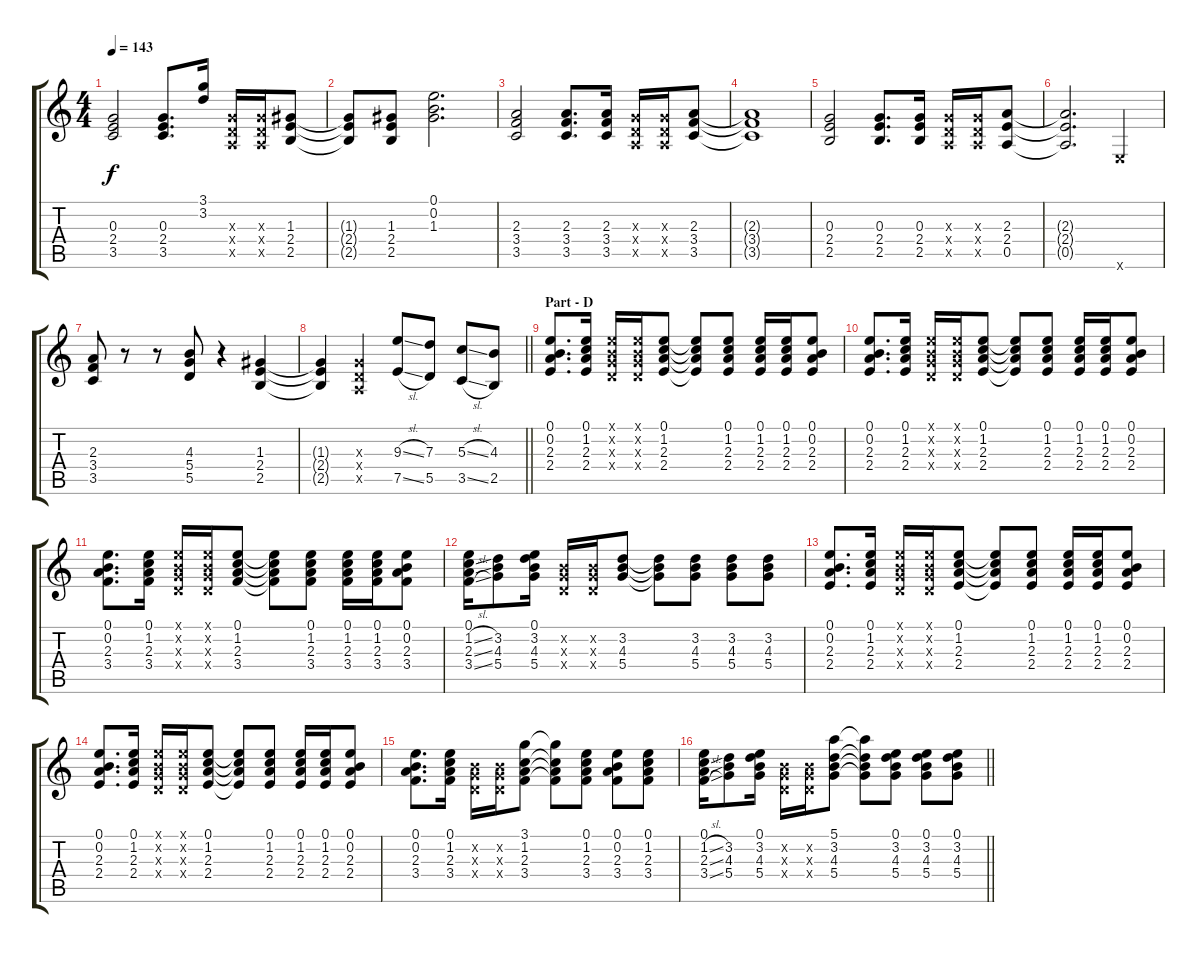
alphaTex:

\track "" {instrument distortionguitar}
\staff {score tabs}
\tuning (E4 B3 G3 D3 A2 E2) {hide}
\ts (4 4)
\tempo 143
\clef g2
\ks c
(0.3 2.4 3.5).2{dy f} (0.3 2.4 3.5).8{d} (3.1 3.2).16 (0.3{x} 0.4{x} 0.5{x}).16 (0.3{x} 0.4{x} 0.5{x}).16 (1.3 2.4 2.5).8 |
(1.3{t} 2.4{t} 2.5{t}).8 (1.3 2.4 2.5).8 (0.1 0.2 1.3).2{d} |
(2.3 3.4 3.5).2 (2.3 3.4 3.5).8{d} (2.3 3.4 3.5).16 (0.3{x} 0.4{x} 0.5{x}).16 (0.3{x} 0.4{x} 0.5{x}).16 (2.3 3.4 3.5).8 |
(2.3{t} 3.4{t} 3.5{t}).1 |
(0.3 2.4 2.5).2 (0.3 2.4 2.5).8{d} (0.3 2.4 2.5).16 (0.3{x} 0.4{x} 0.5{x}).16 (0.3{x} 0.4{x} 0.5{x}).16 (2.3 2.4 0.5).8 |
(2.3{t} 2.4{t} 0.5{t}).2{d} 0.6{x}.4 |
(2.3 3.4 3.5).8 r.8 r.8 (4.3 5.4 5.5).8 r.4 (1.3 2.4 2.5).4 |
\barLineRight lightlight
(1.3{t} 2.4{t} 2.5{t}).4 (0.3{x} 0.4{x} 0.5{x}).4 (9.3{sl} 7.5{sl}).8 (7.3 5.5).8 (5.3{sl} 3.5{sl}).8 (4.3 2.5).8 |
\section ("" "Part - D")
(0.1 0.2 2.3 2.4).8{d} (0.1 1.2 2.3 2.4).16 (0.1{x} 0.2{x} 0.3{x} 0.4{x}).16 (0.1{x} 0.2{x} 0.3{x} 0.4{x}).16 (0.1 1.2 2.3 2.4).8 (0.1{t} 1.2{t} 2.3{t} 2.4{t}).8 (0.1 1.2 2.3 2.4).8 (0.1 1.2 2.3 2.4).16 (0.1 1.2 2.3 2.4).16 (0.1 0.2 2.3 2.4).8 |
(0.1 0.2 2.3 2.4).8{d} (0.1 1.2 2.3 2.4).16 (0.1{x} 0.2{x} 0.3{x} 0.4{x}).16 (0.1{x} 0.2{x} 0.3{x} 0.4{x}).16 (0.1 1.2 2.3 2.4).8 (0.1{t} 1.2{t} 2.3{t} 2.4{t}).8 (0.1 1.2 2.3 2.4).8 (0.1 1.2 2.3 2.4).16 (0.1 1.2 2.3 2.4).16 (0.1 0.2 2.3 2.4).8 |
(0.1 0.2 2.3 3.4).8{d} (0.1 1.2 2.3 3.4).16 (0.1{x} 0.2{x} 0.3{x} 0.4{x}).16 (0.1{x} 0.2{x} 0.3{x} 0.4{x}).16 (0.1 1.2 2.3 3.4).8 (0.1{t} 1.2{t} 2.3{t} 3.4{t}).8 (0.1 1.2 2.3 3.4).8 (0.1 1.2 2.3 3.4).16 (0.1 1.2 2.3 3.4).16 (0.1 0.2 2.3 3.4).8 |
(0.1 1.2{sl} 2.3{sl} 3.4{sl}).16 (3.2 4.3 5.4).8 (0.1 3.2 4.3 5.4).16 (0.2{x} 0.3{x} 0.4{x}).16 (0.2{x} 0.3{x} 0.4{x}).16 (3.2 4.3 5.4).8 (3.2{t} 4.3{t} 5.4{t}).8 (3.2 4.3 5.4).8 (3.2 4.3 5.4).8 (3.2 4.3 5.4).8 |
(0.1 0.2 2.3 2.4).8{d} (0.1 1.2 2.3 2.4).16 (0.1{x} 0.2{x} 0.3{x} 0.4{x}).16 (0.1{x} 0.2{x} 0.3{x} 0.4{x}).16 (0.1 1.2 2.3 2.4).8 (0.1{t} 1.2{t} 2.3{t} 2.4{t}).8 (0.1 1.2 2.3 2.4).8 (0.1 1.2 2.3 2.4).16 (0.1 1.2 2.3 2.4).16 (0.1 0.2 2.3 2.4).8 |
(0.1 0.2 2.3 2.4).8{d} (0.1 1.2 2.3 2.4).16 (0.1{x} 0.2{x} 0.3{x} 0.4{x}).16 (0.1{x} 0.2{x} 0.3{x} 0.4{x}).16 (0.1 1.2 2.3 2.4).8 (0.1{t} 1.2{t} 2.3{t} 2.4{t}).8 (0.1 1.2 2.3 2.4).8 (0.1 1.2 2.3 2.4).16 (0.1 1.2 2.3 2.4).16 (0.1 0.2 2.3 2.4).8 |
(0.1 0.2 2.3 3.4).8{d} (0.1 1.2 2.3 3.4).16 (0.2{x} 0.3{x} 0.4{x}).16 (0.2{x} 0.3{x} 0.4{x}).16 (3.1 1.2 2.3 3.4).8 (3.1{t} 1.2{t} 2.3{t} 3.4{t}).8 (0.1 1.2 2.3 3.4).8 (0.1 0.2 2.3 3.4).8 (0.1 1.2 2.3 3.4).8 |
\barLineRight lightlight
(0.1 1.2{sl} 2.3{sl} 3.4{sl}).16 (3.2 4.3 5.4).8 (0.1 3.2 4.3 5.4).16 (0.2{x} 0.3{x} 0.4{x}).16 (0.2{x} 0.3{x} 0.4{x}).16 (5.1 3.2 4.3 5.4).8 (5.1{t} 3.2{t} 4.3{t} 5.4{t}).8 (0.1 3.2 4.3 5.4).8 (0.1 3.2 4.3 5.4).8 (0.1 3.2 4.3 5.4).8
